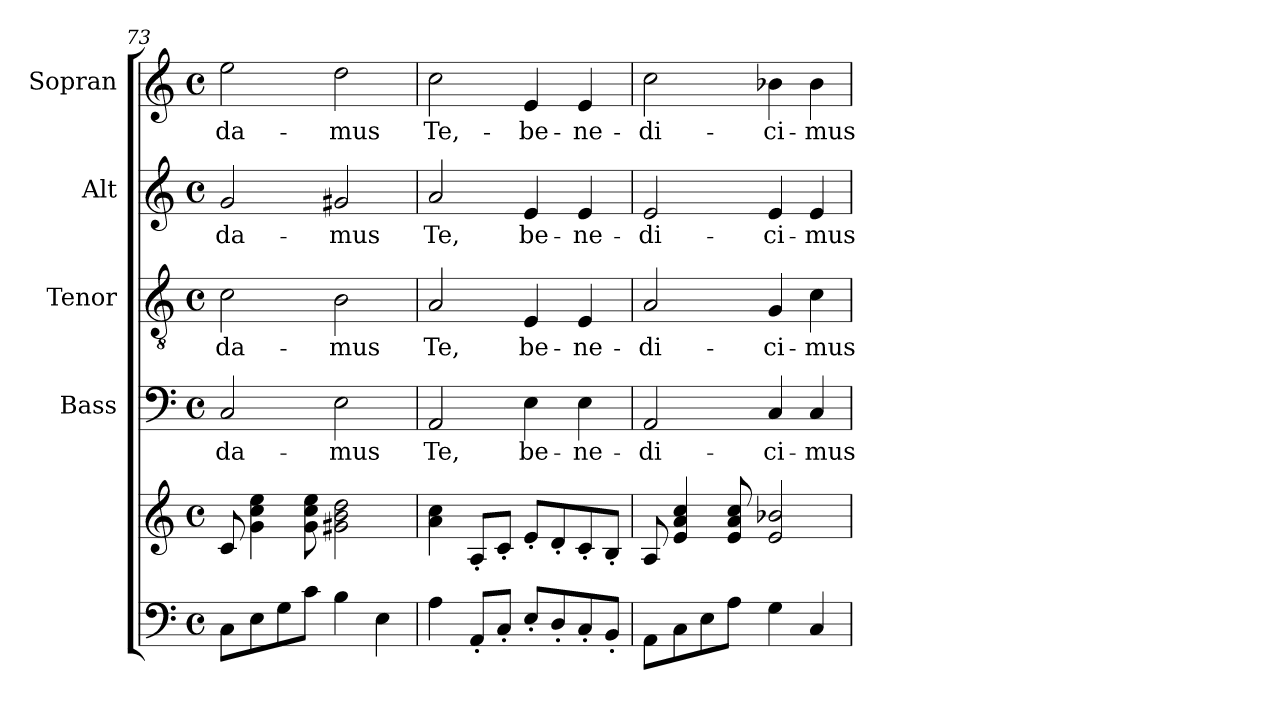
**kern	**kern	**kern	**text	**kern	**text	**kern	**text	**kern	**text
*part5	*part5	*part4	*part4	*part3	*part3	*part2	*part2	*part1	*part1
*staff6	*staff5	*staff4	*staff4	*staff3	*staff3	*staff2	*staff2	*staff1	*staff1
*	*	*I"Bass	*	*I"Tenor	*	*I"Alt	*	*I"Sopran	*
*	*	*I'B.	*	*I'T.	*	*I'A.	*	*I'S.	*
*clefF4	*clefG2	*clefF4	*	*clefGv2	*	*clefG2	*	*clefG2	*
*k[]	*k[]	*k[]	*	*k[]	*	*k[]	*	*k[]	*
*C:	*C:	*C:	*	*C:	*	*C:	*	*C:	*
*M4/4	*M4/4	*M4/4	*	*M4/4	*	*M4/4	*	*M4/4	*
*met(c)	*met(c)	*met(c)	*	*met(c)	*	*met(c)	*	*met(c)	*
=73	=73	=73	=73	=73	=73	=73	=73	=73	=73
!	!	!	!LO:LY:b	!	!LO:LY:b	!	!LO:LY:b	!	!LO:LY:b
8C\L	8c/	2C/	-da-	2c\	-da-	2g/	-da-	2ee\	-da-
8E\	4g\ 4cc\ 4ee\	.	.	.	.	.	.	.	.
8G\	.	.	.	.	.	.	.	.	.
8c\J	8g\ 8cc\ 8ee\	.	.	.	.	.	.	.	.
!	!	!	!LO:LY:b	!	!LO:LY:b	!	!LO:LY:b	!	!LO:LY:b
4B\	2g#X\ 2b\ 2dd\	2E\	-mus	2B\	-mus	2g#X/	-mus	2dd\	-mus
4E\	.	.	.	.	.	.	.	.	.
=74	=74	=74	=74	=74	=74	=74	=74	=74	=74
!	!	!	!LO:LY:b	!	!LO:LY:b	!	!LO:LY:b	!	!LO:LY:b
4A\	4a\ 4cc\	2AA/	Te,	2A/	Te,	2a/	Te,	2cc\	Te,-
8AA'</L	8A'</L	.	.	.	.	.	.	.	.
8C'</J	8c'</J	.	.	.	.	.	.	.	.
!	!	!	!LO:LY:b	!	!LO:LY:b	!	!LO:LY:b	!	!LO:LY:b
8E'</L	8e'</L	4E\	be-	4E/	be-	4e/	be-	4e/	-be-
8D'</	8d'</	.	.	.	.	.	.	.	.
!	!	!	!LO:LY:b	!	!LO:LY:b	!	!LO:LY:b	!	!LO:LY:b
8C'</	8c'</	4E\	-ne-	4E/	-ne-	4e/	-ne-	4e/	-ne-
8BB'</J	8B'</J	.	.	.	.	.	.	.	.
=75	=75	=75	=75	=75	=75	=75	=75	=75	=75
!	!	!	!LO:LY:b	!	!LO:LY:b	!	!LO:LY:b	!	!LO:LY:b
8AA\L	8A/	2AA/	-di-	2A/	-di-	2e/	-di-	2cc\	-di-
8C\	4e/ 4a/ 4cc/	.	.	.	.	.	.	.	.
8E\	.	.	.	.	.	.	.	.	.
8A\J	8e/ 8a/ 8cc/	.	.	.	.	.	.	.	.
!	!	!	!LO:LY:b	!	!LO:LY:b	!	!LO:LY:b	!	!LO:LY:b
4G\	2e/ 2b-X/	4C/	-ci-	4G/	-ci-	4e/	-ci-	4b-X\	-ci-
!	!	!	!LO:LY:b	!	!LO:LY:b	!	!LO:LY:b	!	!LO:LY:b
4C/	.	4C/	-mus	4c\	-mus	4e/	-mus	4b-\	-mus
=	=	=	=	=	=	=	=	=	=
*-	*-	*-	*-	*-	*-	*-	*-	*-	*-
